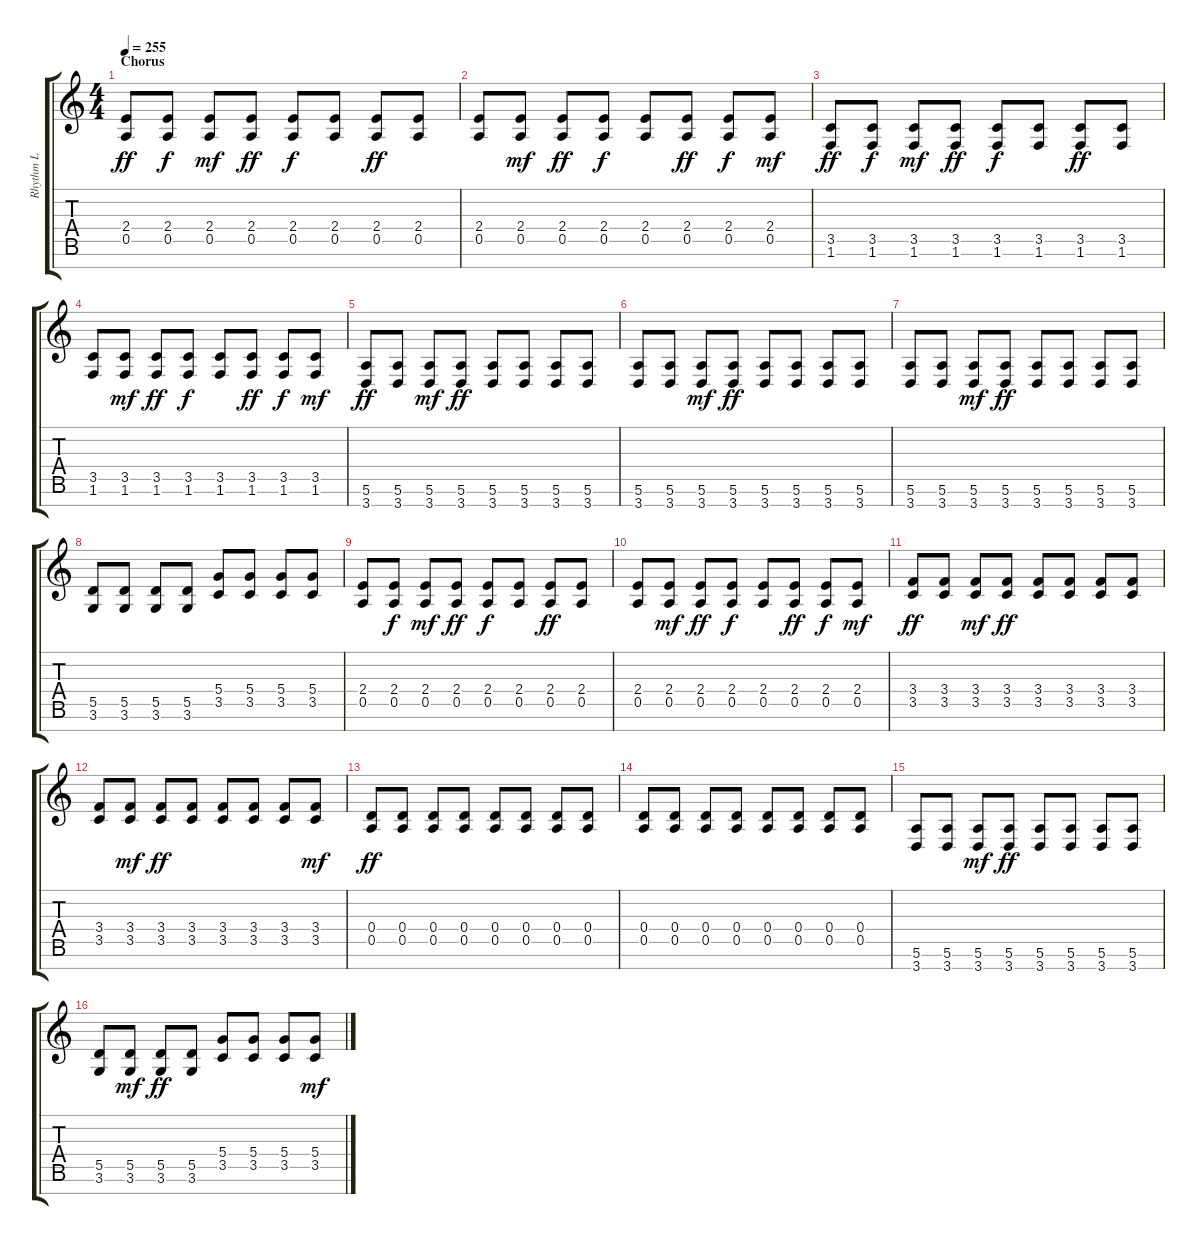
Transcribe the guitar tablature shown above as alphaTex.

\track ("Rhythm L" "Rhythm L") {instrument distortionguitar}
\staff {score tabs}
\tuning (E4 B3 G3 D3 A2 E2 B1) {hide}
\ts (4 4)
\section ("" "Chorus")
\tempo 255
\clef g2
\ks c
(2.4 0.5).8{dy ff} (2.4 0.5).8{dy f} (2.4 0.5).8{dy mf} (2.4 0.5).8{dy ff} (2.4 0.5).8{dy f} (2.4 0.5).8 (2.4 0.5).8{dy ff} (2.4 0.5).8 |
(2.4 0.5).8 (2.4 0.5).8{dy mf} (2.4 0.5).8{dy ff} (2.4 0.5).8{dy f} (2.4 0.5).8 (2.4 0.5).8{dy ff} (2.4 0.5).8{dy f} (2.4 0.5).8{dy mf} |
(3.5 1.6).8{dy ff} (3.5 1.6).8{dy f} (3.5 1.6).8{dy mf} (3.5 1.6).8{dy ff} (3.5 1.6).8{dy f} (3.5 1.6).8 (3.5 1.6).8{dy ff} (3.5 1.6).8 |
(3.5 1.6).8 (3.5 1.6).8{dy mf} (3.5 1.6).8{dy ff} (3.5 1.6).8{dy f} (3.5 1.6).8 (3.5 1.6).8{dy ff} (3.5 1.6).8{dy f} (3.5 1.6).8{dy mf} |
(5.6 3.7).8{dy ff} (5.6 3.7).8 (5.6 3.7).8{dy mf} (5.6 3.7).8{dy ff} (5.6 3.7).8 (5.6 3.7).8 (5.6 3.7).8 (5.6 3.7).8 |
(5.6 3.7).8 (5.6 3.7).8 (5.6 3.7).8{dy mf} (5.6 3.7).8{dy ff} (5.6 3.7).8 (5.6 3.7).8 (5.6 3.7).8 (5.6 3.7).8 |
(5.6 3.7).8 (5.6 3.7).8 (5.6 3.7).8{dy mf} (5.6 3.7).8{dy ff} (5.6 3.7).8 (5.6 3.7).8 (5.6 3.7).8 (5.6 3.7).8 |
(5.5 3.6).8 (5.5 3.6).8 (5.5 3.6).8 (5.5 3.6).8 (5.4 3.5).8 (5.4 3.5).8 (5.4 3.5).8 (5.4 3.5).8 |
(2.4 0.5).8 (2.4 0.5).8{dy f} (2.4 0.5).8{dy mf} (2.4 0.5).8{dy ff} (2.4 0.5).8{dy f} (2.4 0.5).8 (2.4 0.5).8{dy ff} (2.4 0.5).8 |
(2.4 0.5).8 (2.4 0.5).8{dy mf} (2.4 0.5).8{dy ff} (2.4 0.5).8{dy f} (2.4 0.5).8 (2.4 0.5).8{dy ff} (2.4 0.5).8{dy f} (2.4 0.5).8{dy mf} |
(3.4 3.5).8{dy ff} (3.4 3.5).8 (3.4 3.5).8{dy mf} (3.4 3.5).8{dy ff} (3.4 3.5).8 (3.4 3.5).8 (3.4 3.5).8 (3.4 3.5).8 |
(3.4 3.5).8 (3.4 3.5).8{dy mf} (3.4 3.5).8{dy ff} (3.4 3.5).8 (3.4 3.5).8 (3.4 3.5).8 (3.4 3.5).8 (3.4 3.5).8{dy mf} |
(0.4 0.5).8{dy ff} (0.4 0.5).8 (0.4 0.5).8 (0.4 0.5).8 (0.4 0.5).8 (0.4 0.5).8 (0.4 0.5).8 (0.4 0.5).8 |
(0.4 0.5).8 (0.4 0.5).8 (0.4 0.5).8 (0.4 0.5).8 (0.4 0.5).8 (0.4 0.5).8 (0.4 0.5).8 (0.4 0.5).8 |
(5.6 3.7).8 (5.6 3.7).8 (5.6 3.7).8{dy mf} (5.6 3.7).8{dy ff} (5.6 3.7).8 (5.6 3.7).8 (5.6 3.7).8 (5.6 3.7).8 |
(5.5 3.6).8 (5.5 3.6).8{dy mf} (5.5 3.6).8{dy ff} (5.5 3.6).8 (5.4 3.5).8 (5.4 3.5).8 (5.4 3.5).8 (5.4 3.5).8{dy mf}
